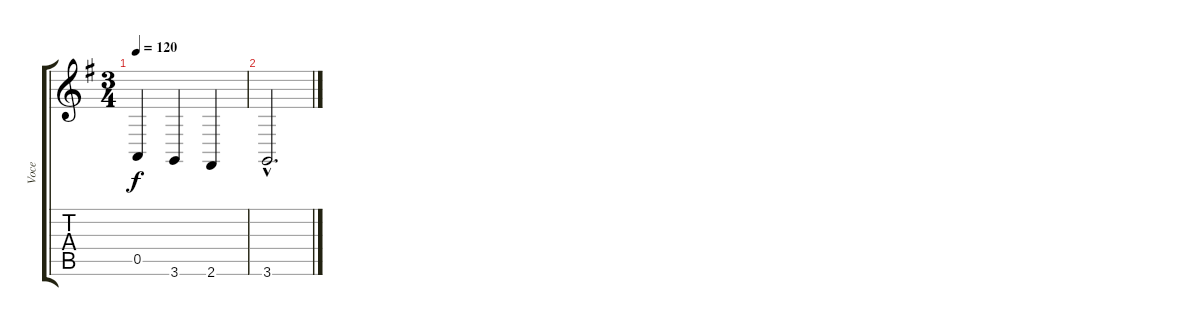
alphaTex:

\track ("Voce" "Voce") {instrument lead2sawtooth}
\staff {score tabs}
\tuning (E4 B3 G3 D3 A2 E2) {hide}
\ts (3 4)
\tempo 120
\clef g2
\ks g
0.5.4{dy f} 3.6.4 2.6.4 |
3.6{hac}.2{d}
